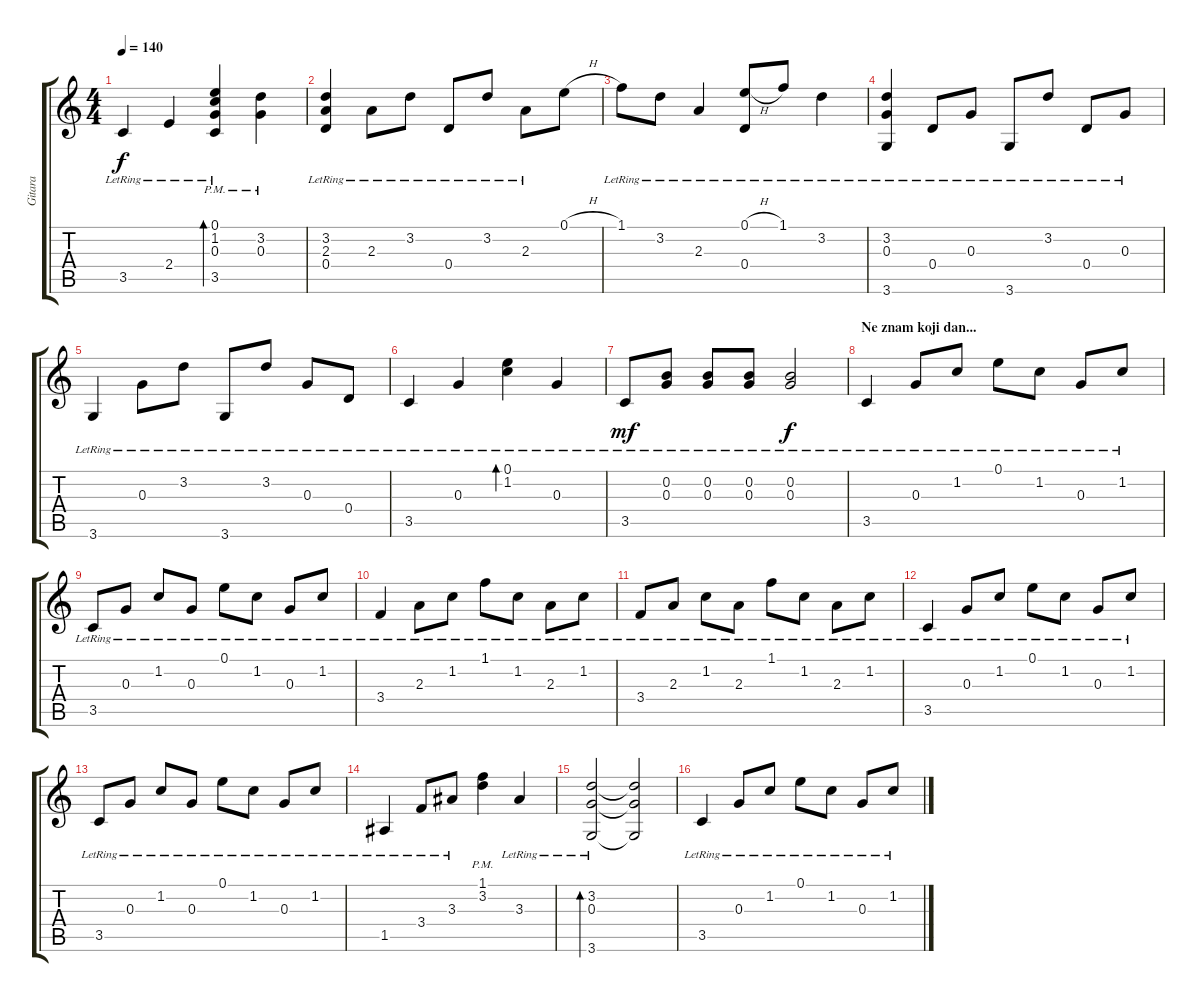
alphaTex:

\track ("Gitara" "Gitara") {instrument acousticguitarsteel}
\staff {score tabs}
\tuning (E4 B3 G3 D3 A2 E2) {hide}
\ts (4 4)
\tempo 140
\clef g2
\ks c
3.5{lr}.4{dy f} 2.4{lr}.4 (0.1{lr} 1.2{pm} 0.3{pm} 3.5{pm}).4{bd 480} (3.2{pm} 0.3{pm}).4 |
(3.2{lr} 2.3{lr} 0.4{lr}).4 2.3{lr}.8 3.2{lr}.8 0.4{lr}.8 3.2{lr}.8 2.3{lr}.8 0.1{h}.8 |
1.1{lr}.8 3.2{lr}.8 2.3{lr}.4 (0.1{h} 0.4{lr}).8 1.1{lr}.8 3.2{lr}.4 |
(3.2{lr} 0.3{lr} 3.6{lr}).4{volume 11} 0.4{lr}.8 0.3{lr}.8 3.6{lr}.8 3.2{lr}.8 0.4{lr}.8 0.3{lr}.8 |
3.6{lr}.4 0.3{lr}.8 3.2{lr}.8 3.6{lr}.8 3.2{lr}.8 0.3{lr}.8 0.4{lr}.8 |
3.5{lr}.4{volume 13} 0.3{lr}.4 (0.1{lr} 1.2{lr}).4{bd 480} 0.3{lr}.4 |
3.5{lr}.8{dy mf} (0.2{lr} 0.3{lr}).8 (0.2{lr} 0.3{lr}).8 (0.2{lr} 0.3{lr}).8 (0.2{lr} 0.3{lr}).2{dy f} |
\section ("" "Ne znam koji dan...")
3.5{lr}.4 0.3{lr}.8 1.2{lr}.8 0.1{lr}.8 1.2{lr}.8 0.3{lr}.8 1.2{lr}.8 |
3.5{lr}.8 0.3{lr}.8 1.2{lr}.8 0.3{lr}.8 0.1{lr}.8 1.2{lr}.8 0.3{lr}.8 1.2{lr}.8 |
3.4{lr}.4 2.3{lr}.8 1.2{lr}.8 1.1{lr}.8 1.2{lr}.8 2.3{lr}.8 1.2{lr}.8 |
3.4{lr}.8 2.3{lr}.8 1.2{lr}.8 2.3{lr}.8 1.1{lr}.8 1.2{lr}.8 2.3{lr}.8 1.2{lr}.8 |
3.5{lr}.4 0.3{lr}.8 1.2{lr}.8 0.1{lr}.8 1.2{lr}.8 0.3{lr}.8 1.2{lr}.8 |
3.5{lr}.8 0.3{lr}.8 1.2{lr}.8 0.3{lr}.8 0.1{lr}.8 1.2{lr}.8 0.3{lr}.8 1.2{lr}.8 |
1.5{lr}.4 3.4{lr}.8 3.3{lr}.8 (1.1{pm} 3.2{pm}).4 3.3{lr}.4 |
(3.2{lr} 0.3{lr} 3.6{lr}).2{bd 480} (3.2{t} 0.3{t} 3.6{t}).2 |
3.5{lr}.4 0.3{lr}.8 1.2{lr}.8 0.1{lr}.8 1.2{lr}.8 0.3{lr}.8 1.2{lr}.8
